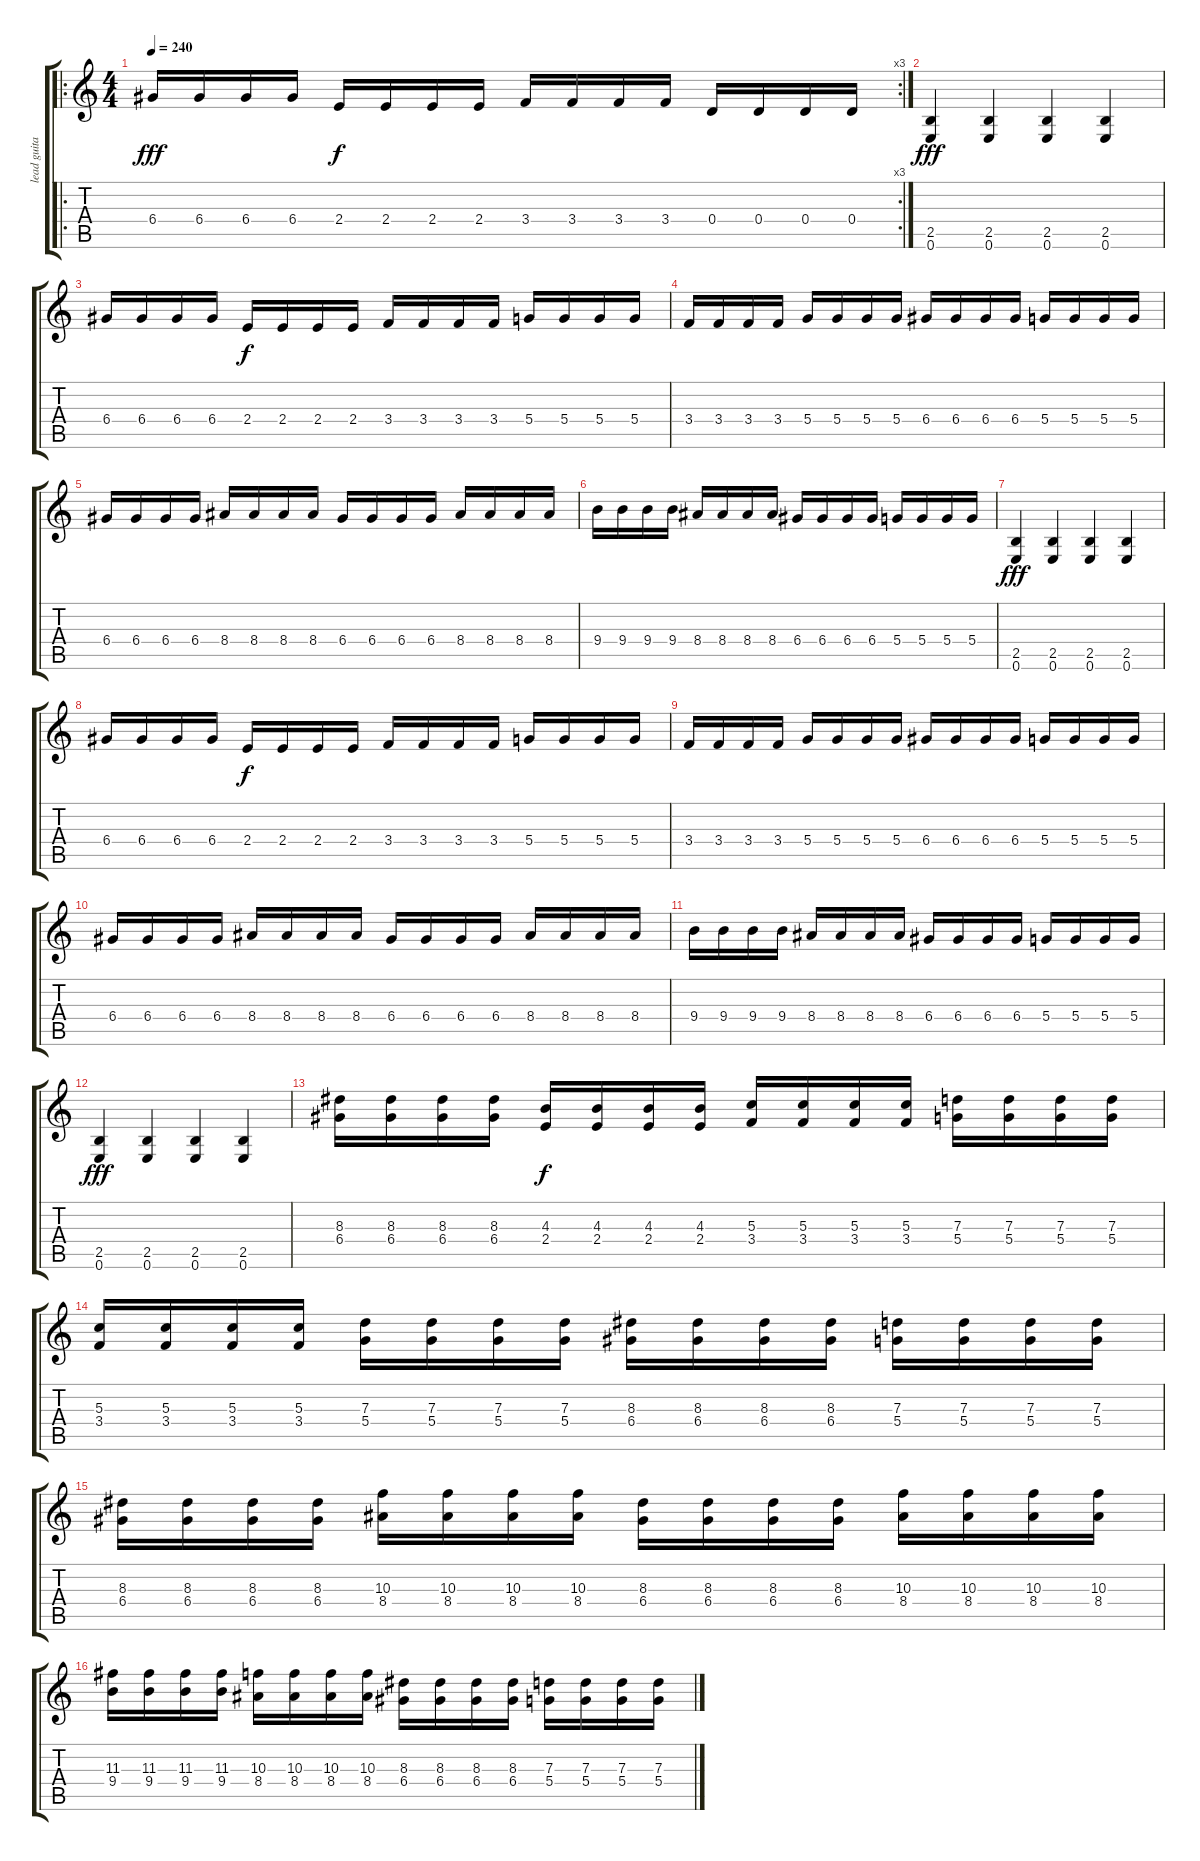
\track ("lead guitar " "lead guita") {instrument distortionguitar}
\staff {score tabs}
\tuning (E4 B3 G3 D3 A2 E2) {hide}
\ro
\rc 3
\ts (4 4)
\tempo 240
\clef g2
\ks c
6.4.16{dy fff} 6.4.16 6.4.16 6.4.16 2.4.16{dy f} 2.4.16 2.4.16 2.4.16 3.4.16 3.4.16 3.4.16 3.4.16 0.4.16 0.4.16 0.4.16 0.4.16 |
(2.5 0.6).4{dy fff} (2.5 0.6).4 (2.5 0.6).4 (2.5 0.6).4 |
6.4.16 6.4.16 6.4.16 6.4.16 2.4.16{dy f} 2.4.16 2.4.16 2.4.16 3.4.16 3.4.16 3.4.16 3.4.16 5.4.16 5.4.16 5.4.16 5.4.16 |
3.4.16 3.4.16 3.4.16 3.4.16 5.4.16 5.4.16 5.4.16 5.4.16 6.4.16 6.4.16 6.4.16 6.4.16 5.4.16 5.4.16 5.4.16 5.4.16 |
6.4.16 6.4.16 6.4.16 6.4.16 8.4.16 8.4.16 8.4.16 8.4.16 6.4.16 6.4.16 6.4.16 6.4.16 8.4.16 8.4.16 8.4.16 8.4.16 |
9.4.16 9.4.16 9.4.16 9.4.16 8.4.16 8.4.16 8.4.16 8.4.16 6.4.16 6.4.16 6.4.16 6.4.16 5.4.16 5.4.16 5.4.16 5.4.16 |
(2.5 0.6).4{dy fff} (2.5 0.6).4 (2.5 0.6).4 (2.5 0.6).4 |
6.4.16 6.4.16 6.4.16 6.4.16 2.4.16{dy f} 2.4.16 2.4.16 2.4.16 3.4.16 3.4.16 3.4.16 3.4.16 5.4.16 5.4.16 5.4.16 5.4.16 |
3.4.16 3.4.16 3.4.16 3.4.16 5.4.16 5.4.16 5.4.16 5.4.16 6.4.16 6.4.16 6.4.16 6.4.16 5.4.16 5.4.16 5.4.16 5.4.16 |
6.4.16 6.4.16 6.4.16 6.4.16 8.4.16 8.4.16 8.4.16 8.4.16 6.4.16 6.4.16 6.4.16 6.4.16 8.4.16 8.4.16 8.4.16 8.4.16 |
9.4.16 9.4.16 9.4.16 9.4.16 8.4.16 8.4.16 8.4.16 8.4.16 6.4.16 6.4.16 6.4.16 6.4.16 5.4.16 5.4.16 5.4.16 5.4.16 |
(2.5 0.6).4{dy fff} (2.5 0.6).4 (2.5 0.6).4 (2.5 0.6).4 |
(8.3 6.4).16 (8.3 6.4).16 (8.3 6.4).16 (8.3 6.4).16 (4.3 2.4).16{dy f} (4.3 2.4).16 (4.3 2.4).16 (4.3 2.4).16 (5.3 3.4).16 (5.3 3.4).16 (5.3 3.4).16 (5.3 3.4).16 (7.3 5.4).16 (7.3 5.4).16 (7.3 5.4).16 (7.3 5.4).16 |
(5.3 3.4).16 (5.3 3.4).16 (5.3 3.4).16 (5.3 3.4).16 (7.3 5.4).16 (7.3 5.4).16 (7.3 5.4).16 (7.3 5.4).16 (8.3 6.4).16 (8.3 6.4).16 (8.3 6.4).16 (8.3 6.4).16 (7.3 5.4).16 (7.3 5.4).16 (7.3 5.4).16 (7.3 5.4).16 |
(8.3 6.4).16 (8.3 6.4).16 (8.3 6.4).16 (8.3 6.4).16 (10.3 8.4).16 (10.3 8.4).16 (10.3 8.4).16 (10.3 8.4).16 (8.3 6.4).16 (8.3 6.4).16 (8.3 6.4).16 (8.3 6.4).16 (10.3 8.4).16 (10.3 8.4).16 (10.3 8.4).16 (10.3 8.4).16 |
(11.3 9.4).16 (11.3 9.4).16 (11.3 9.4).16 (11.3 9.4).16 (10.3 8.4).16 (10.3 8.4).16 (10.3 8.4).16 (10.3 8.4).16 (8.3 6.4).16 (8.3 6.4).16 (8.3 6.4).16 (8.3 6.4).16 (7.3 5.4).16 (7.3 5.4).16 (7.3 5.4).16 (7.3 5.4).16
